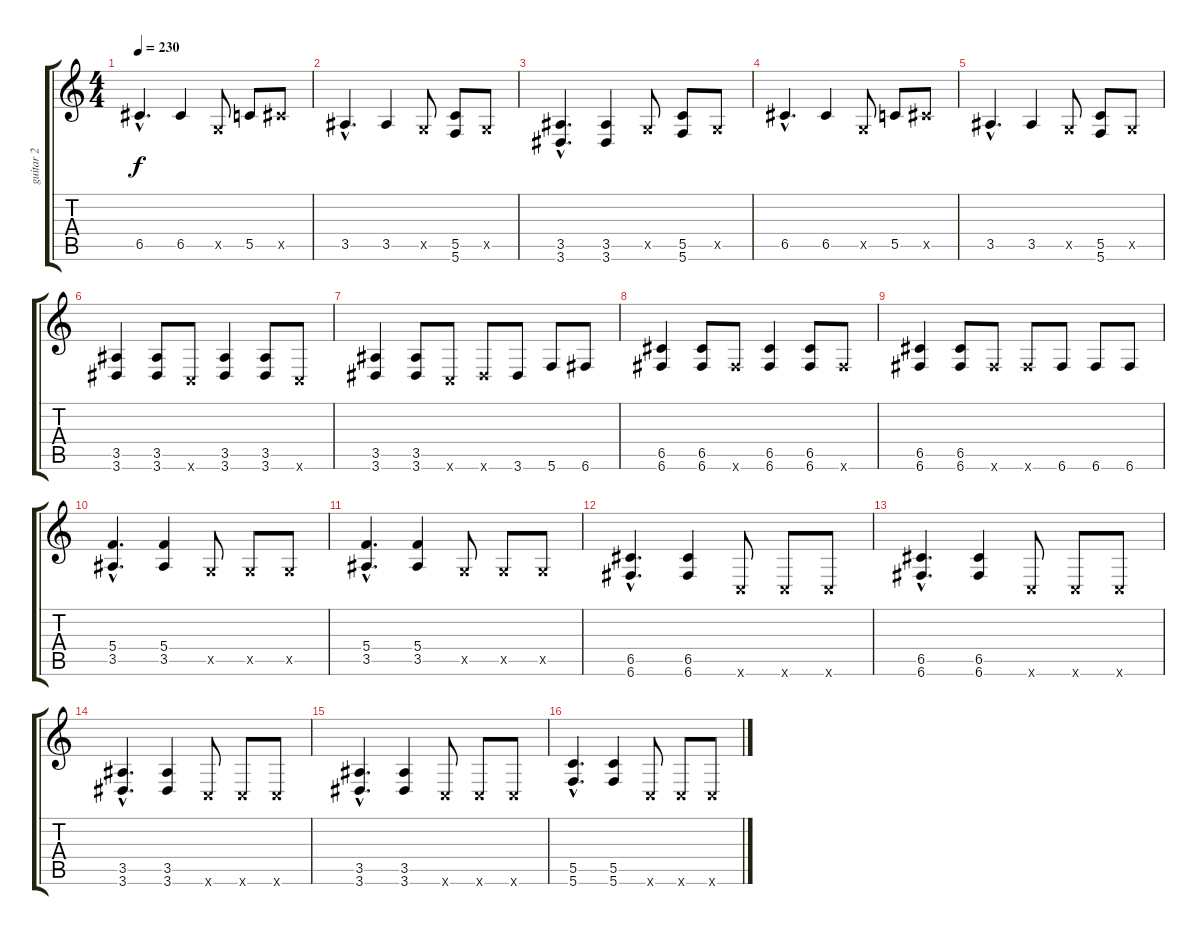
\track ("guitar 2" "guitar 2") {instrument overdrivenguitar}
\staff {score tabs}
\tuning (D4 A3 F3 C3 G2 C2) {hide}
\ts (4 4)
\tempo 230
\clef g2
\ks c
6.5{hac}.4{d dy f} 6.5.4 0.5{x}.8 5.5.8 6.5{x}.8 |
3.5{hac}.4{d} 3.5.4 0.5{x}.8 (5.5 5.6).8 0.5{x}.8 |
(3.5{hac} 3.6{hac}).4{d} (3.5 3.6).4 0.5{x}.8 (5.5 5.6).8 0.5{x}.8 |
6.5{hac}.4{d} 6.5.4 0.5{x}.8 5.5.8 6.5{x}.8 |
3.5{hac}.4{d} 3.5.4 0.5{x}.8 (5.5 5.6).8 0.5{x}.8 |
(3.5 3.6).4 (3.5 3.6).8 0.6{x}.8 (3.5 3.6).4 (3.5 3.6).8 0.6{x}.8 |
(3.5 3.6).4 (3.5 3.6).8 0.6{x}.8 3.6{x}.8 3.6.8 5.6.8 6.6.8 |
(6.5 6.6).4 (6.5 6.6).8 6.6{x}.8 (6.5 6.6).4 (6.5 6.6).8 6.6{x}.8 |
(6.5 6.6).4 (6.5 6.6).8 6.6{x}.8 6.6{x}.8 6.6.8 6.6.8 6.6.8 |
(5.4{hac} 3.5{hac}).4{d} (5.4 3.5).4 0.5{x}.8 0.5{x}.8 0.5{x}.8 |
(5.4{hac} 3.5{hac}).4{d} (5.4 3.5).4 0.5{x}.8 0.5{x}.8 0.5{x}.8 |
(6.5{hac} 6.6{hac}).4{d} (6.5 6.6).4 0.6{x}.8 0.6{x}.8 0.6{x}.8 |
(6.5{hac} 6.6{hac}).4{d} (6.5 6.6).4 0.6{x}.8 0.6{x}.8 0.6{x}.8 |
(3.5{hac} 3.6{hac}).4{d} (3.5 3.6).4 0.6{x}.8 0.6{x}.8 0.6{x}.8 |
(3.5{hac} 3.6{hac}).4{d} (3.5 3.6).4 0.6{x}.8 0.6{x}.8 0.6{x}.8 |
(5.5{hac} 5.6{hac}).4{d} (5.5 5.6).4 0.6{x}.8 0.6{x}.8 0.6{x}.8
